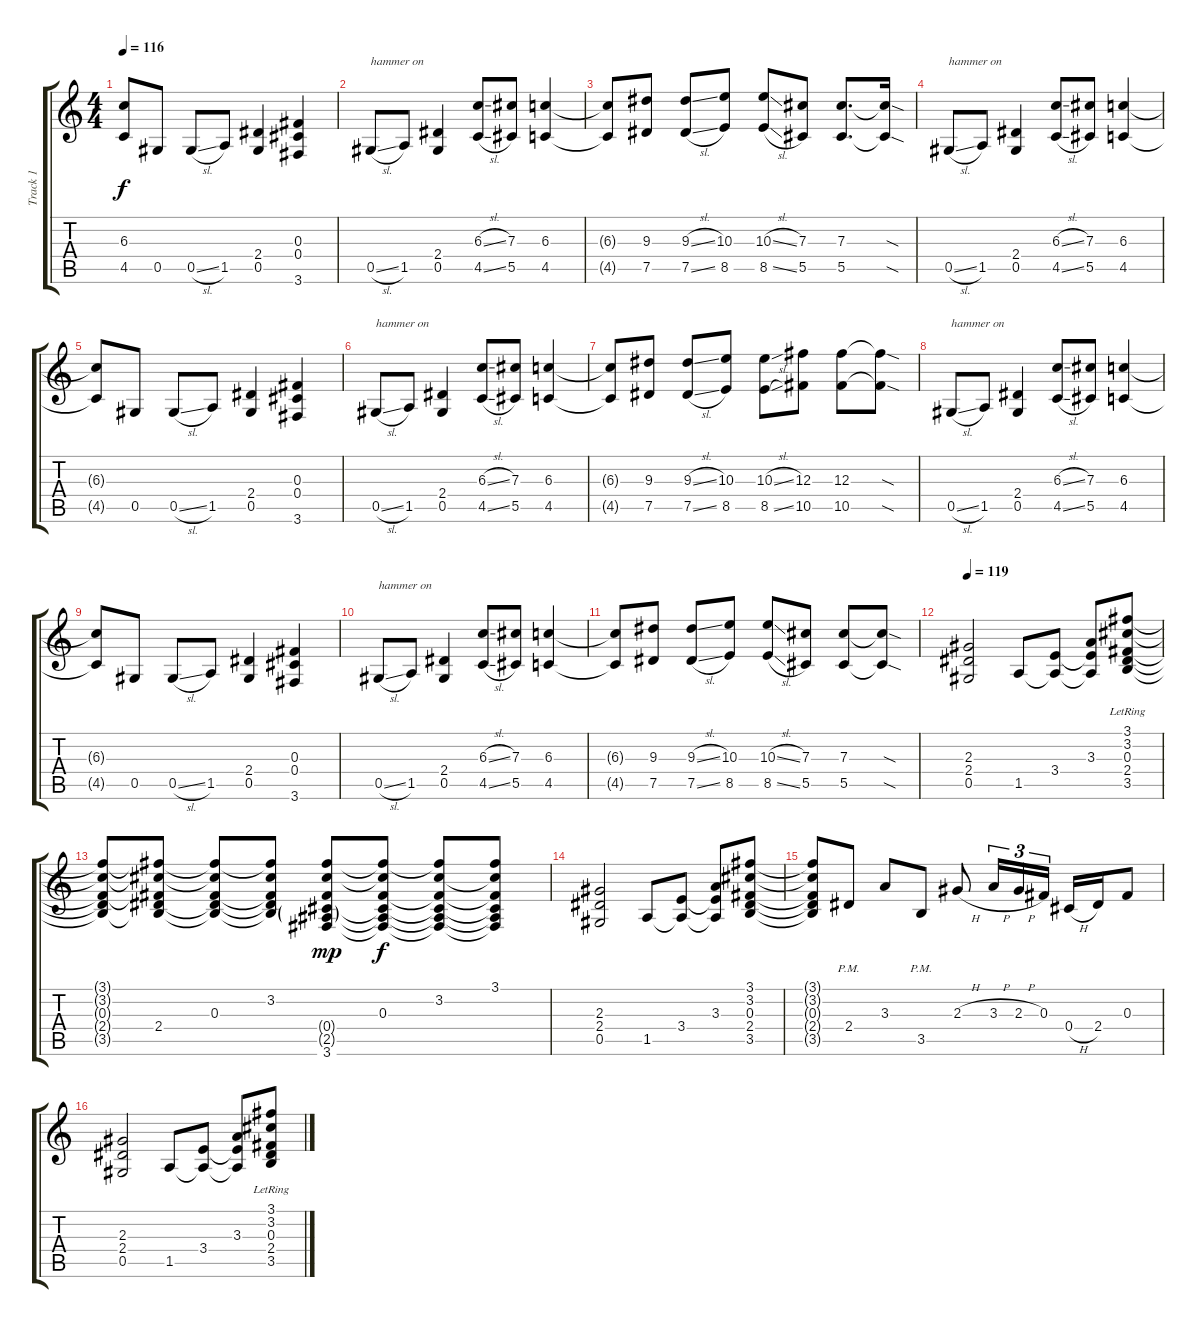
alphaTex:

\track ("Track 1" "Track 1") {instrument overdrivenguitar}
\staff {score tabs}
\tuning (Eb4 Bb3 Gb3 Db3 Ab2 Eb2) {hide}
\ts (4 4)
\tempo 116
\clef g2
\ks c
(6.3{t} 4.5{t}).8{dy f} 0.5.8 0.5{sl}.8 1.5.8 (2.4 0.5).4 (0.3 0.4 3.6).4 |
0.5{sl}.8{txt "hammer on"} 1.5.8 (2.4 0.5).4 (6.3{sl} 4.5{sl}).8 (7.3 5.5).8 (6.3 4.5).4 |
(6.3{t} 4.5{t}).8 (9.3 7.5).8 (9.3{sl} 7.5{sl}).8 (10.3 8.5).8 (10.3{sl} 8.5{sl}).8 (7.3 5.5).8 (7.3 5.5).8{d} (7.3{sod t} 5.5{sod t}).16 |
0.5{sl}.8{txt "hammer on"} 1.5.8 (2.4 0.5).4 (6.3{sl} 4.5{sl}).8 (7.3 5.5).8 (6.3 4.5).4 |
(6.3{t} 4.5{t}).8 0.5.8 0.5{sl}.8 1.5.8 (2.4 0.5).4 (0.3 0.4 3.6).4 |
0.5{sl}.8{txt "hammer on"} 1.5.8 (2.4 0.5).4 (6.3{sl} 4.5{sl}).8 (7.3 5.5).8 (6.3 4.5).4 |
(6.3{t} 4.5{t}).8 (9.3 7.5).8 (9.3{sl} 7.5{sl}).8 (10.3 8.5).8 (10.3{sl} 8.5{sl}).8 (12.3 10.5).8 (12.3 10.5).8 (12.3{sod t} 10.5{sod t}).8 |
0.5{sl}.8{txt "hammer on"} 1.5.8 (2.4 0.5).4 (6.3{sl} 4.5{sl}).8 (7.3 5.5).8 (6.3 4.5).4 |
(6.3{t} 4.5{t}).8 0.5.8 0.5{sl}.8 1.5.8 (2.4 0.5).4 (0.3 0.4 3.6).4 |
0.5{sl}.8{txt "hammer on"} 1.5.8 (2.4 0.5).4 (6.3{sl} 4.5{sl}).8 (7.3 5.5).8 (6.3 4.5).4 |
(6.3{t} 4.5{t}).8 (9.3 7.5).8 (9.3{sl} 7.5{sl}).8 (10.3 8.5).8 (10.3{sl} 8.5{sl}).8 (7.3 5.5).8 (7.3 5.5).8 (7.3{sod t} 5.5{sod t}).8 |
\tempo 119
(2.3 2.4 0.5).2 1.5.8 (3.4 1.5{t}).8 (3.3 3.4{t} 1.5{t}).8 (3.1{lr} 3.2{lr} 0.3{lr} 2.4{lr} 3.5{lr}).8 |
(3.1{t} 3.2{t} 0.3{t} 2.4{t} 3.5{t}).8 (3.1{t} 3.2{t} 0.3{t} 2.4 3.5{t}).8 (3.1{t} 3.2{t} 0.3 2.4{t} 3.5{t}).8 (3.1{t} 3.2 0.3{t} 2.4{t} 3.5{t}).8 (3.1{t} 3.2{t} 0.3{t} 0.4{g} 2.5{g} 3.6).8{dy mp} (3.1{t} 3.2{t} 0.3 0.4{t} 2.5{t} 3.6{t}).8{dy f} (3.1{t} 3.2 0.3{t} 0.4{t} 2.5{t} 3.6{t}).8 (3.1 3.2{t} 0.3{t} 0.4{t} 2.5{t} 3.6{t}).8 |
(2.3 2.4 0.5).2 1.5.8 (3.4 1.5{t}).8 (3.3 3.4{t} 1.5{t}).8 (3.1 3.2 0.3 2.4 3.5).8 |
(3.1{t} 3.2{t} 0.3{t} 2.4{t} 3.5{t}).8 2.4{pm}.8 3.3.8 3.5{pm}.8 2.3{h}.8 3.3{h}.16{tu (3 2)} 2.3{h}.16{tu (3 2)} 0.3.16{tu (3 2)} 0.4{h}.16 2.4.16 0.3.8 |
(2.3 2.4 0.5).2 1.5.8 (3.4 1.5{t}).8 (3.3 3.4{t} 1.5{t}).8 (3.1{lr} 3.2{lr} 0.3{lr} 2.4{lr} 3.5{lr}).8
